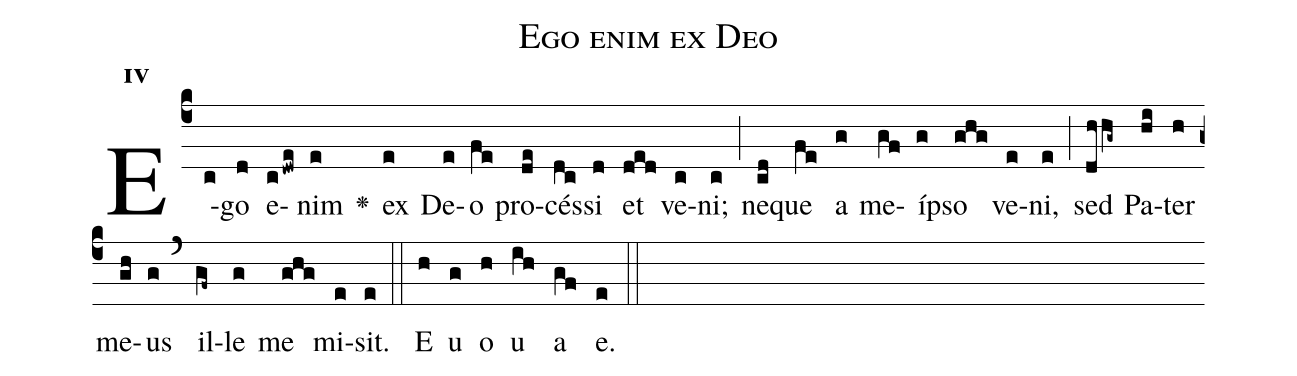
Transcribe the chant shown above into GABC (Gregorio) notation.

name:Ego enim ex Deo;
office-part:Antiphona;
mode:4;
%%
initial-style: 1;
name: Ego enim ex Deo
book: Antiphonae & Responsoria/Tomus I, p. 121;
occasion: In die 4 Ianuarii;
office-part: Vesperae Ant E;
user-notes: ;
commentary: ;
annotation: 4e;
centering-scheme: english;
fontsize: 12;
font: OFLSortsMillGoudy;
height: 11;
width: 4.5;
%%
(c4)E(c)go(d) e(cdwe)nim(e) <v>\greheightstar</v>() ex(e) De(e)o(fe) pro(de)cés(dc)si(d) et(ded) ve(c)ni;(c) (;) ne(cd)que(fe) a(g) me(gf)í(g)pso(ghg) ve(e)ni,(e) (;) sed(dh/hg~) Pa(hi)ter(h) me(gh)us(g) (`) il(gf~)le(g) me(ghg) mi(e)sit.(e) (::)
E(h) u(g) o(h) u(ih) a(gf) e.(e) (::)
